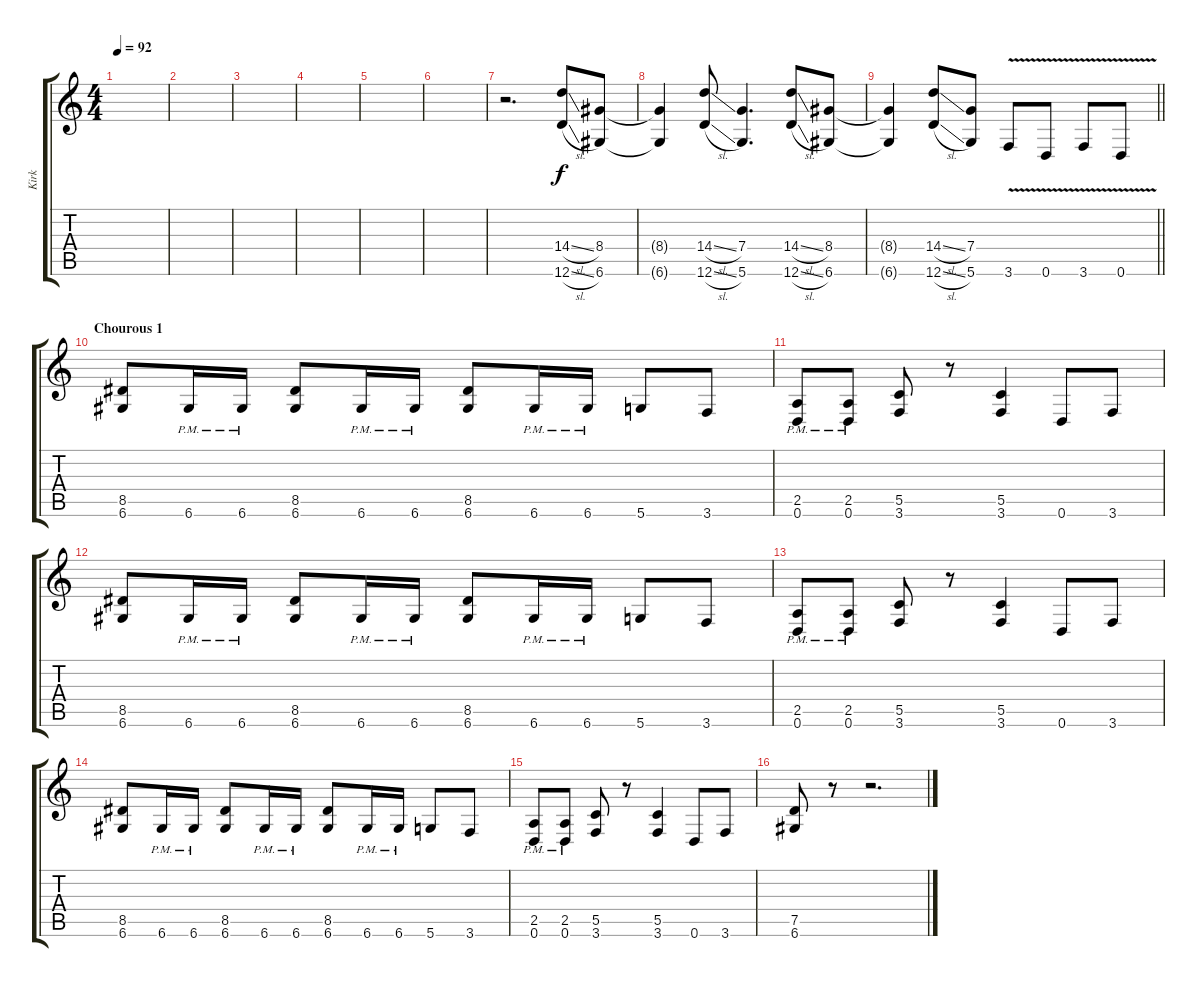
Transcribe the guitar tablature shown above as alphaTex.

\track ("Kirk" "Kirk") {instrument distortionguitar}
\staff {score tabs}
\tuning (D4 A3 F3 C3 G2 D2) {hide}
\ts (4 4)
\tempo 92
\clef g2
\ks c
|
|
|
|
|
|
r.2{d} (14.4{sl} 12.6{sl}).8 (8.4 6.6).8 |
(8.4{t} 6.6{t}).4 (14.4{sl} 12.6{sl}).8 (7.4 5.6).4{d} (14.4{sl} 12.6{sl}).8 (8.4 6.6).8 |
\barLineRight lightlight
(8.4{t} 6.6{t}).4 (14.4{sl} 12.6{sl}).8 (7.4 5.6).8 3.6{v}.8 0.6{v}.8 3.6{v}.8 0.6{v}.8 |
\section ("" "Chourous 1")
(8.5 6.6).8 6.6{pm}.16 6.6{pm}.16 (8.5 6.6).8 6.6{pm}.16 6.6{pm}.16 (8.5 6.6).8 6.6{pm}.16 6.6{pm}.16 5.6.8 3.6.8 |
(2.5{pm} 0.6{pm}).8 (2.5{pm} 0.6{pm}).8 (5.5 3.6).8 r.8 (5.5 3.6).4 0.6.8 3.6.8 |
(8.5 6.6).8 6.6{pm}.16 6.6{pm}.16 (8.5 6.6).8 6.6{pm}.16 6.6{pm}.16 (8.5 6.6).8 6.6{pm}.16 6.6{pm}.16 5.6.8 3.6.8 |
(2.5{pm} 0.6{pm}).8 (2.5{pm} 0.6{pm}).8 (5.5 3.6).8 r.8 (5.5 3.6).4 0.6.8 3.6.8 |
(8.5 6.6).8 6.6{pm}.16 6.6{pm}.16 (8.5 6.6).8 6.6{pm}.16 6.6{pm}.16 (8.5 6.6).8 6.6{pm}.16 6.6{pm}.16 5.6.8 3.6.8 |
(2.5{pm} 0.6{pm}).8 (2.5{pm} 0.6{pm}).8 (5.5 3.6).8 r.8 (5.5 3.6).4 0.6.8 3.6.8 |
(7.5 6.6).8 r.8 r.2{d}
